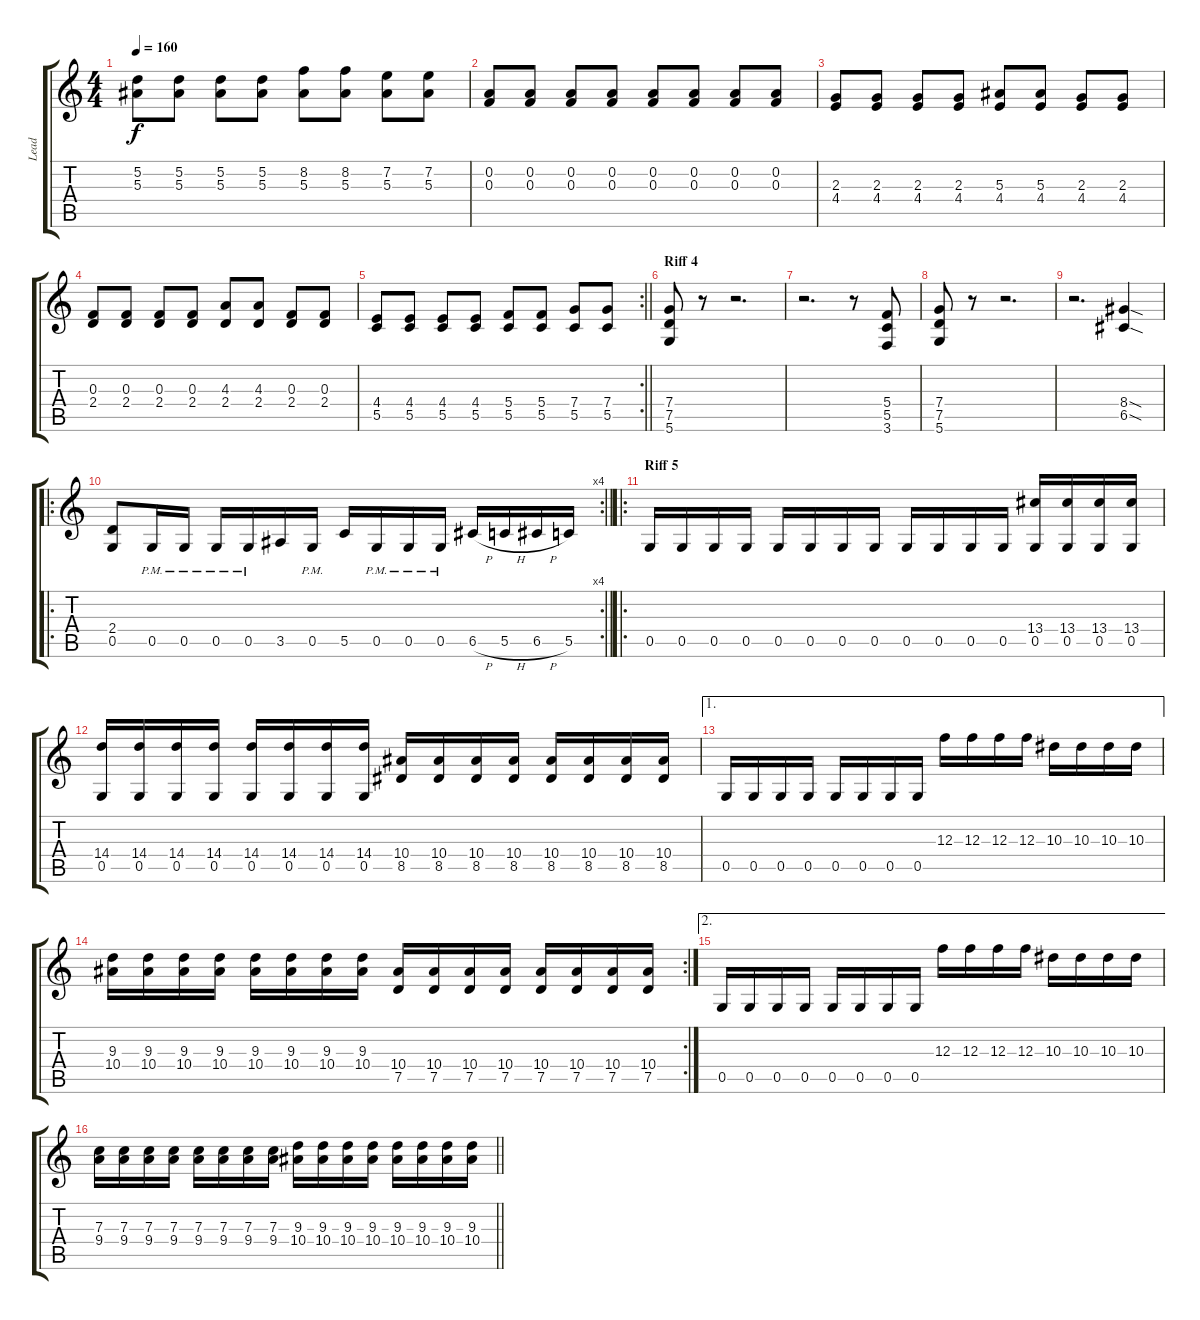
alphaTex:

\track ("Lead" "Lead") {instrument distortionguitar}
\staff {score tabs}
\tuning (D4 A3 F3 C3 G2 D2) {hide}
\ts (4 4)
\tempo 160
\clef g2
\ks c
(5.2 5.3).8{dy f} (5.2 5.3).8 (5.2 5.3).8 (5.2 5.3).8 (8.2 5.3).8 (8.2 5.3).8 (7.2 5.3).8 (7.2 5.3).8 |
(0.2 0.3).8 (0.2 0.3).8 (0.2 0.3).8 (0.2 0.3).8 (0.2 0.3).8 (0.2 0.3).8 (0.2 0.3).8 (0.2 0.3).8 |
(2.3 4.4).8 (2.3 4.4).8 (2.3 4.4).8 (2.3 4.4).8 (5.3 4.4).8 (5.3 4.4).8 (2.3 4.4).8 (2.3 4.4).8 |
(0.3 2.4).8 (0.3 2.4).8 (0.3 2.4).8 (0.3 2.4).8 (4.3 2.4).8 (4.3 2.4).8 (0.3 2.4).8 (0.3 2.4).8 |
\rc 2
\barLineRight lightlight
(4.4 5.5).8 (4.4 5.5).8 (4.4 5.5).8 (4.4 5.5).8 (5.4 5.5).8 (5.4 5.5).8 (7.4 5.5).8 (7.4 5.5).8 |
\section ("" "Riff 4")
(7.4 7.5 5.6).8 r.8 r.2{d} |
r.2{d} r.8 (5.4 5.5 3.6).8 |
(7.4 7.5 5.6).8 r.8 r.2{d} |
r.2{d} (8.4{sod} 6.5{sod}).4 |
\ro
\rc 4
\barLineRight lightlight
(2.4 0.5).8 0.5{pm}.16 0.5{pm}.16 0.5{pm}.16 0.5{pm}.16 3.5.16 0.5{pm}.16 5.5.16 0.5{pm}.16 0.5{pm}.16 0.5{pm}.16 6.5{h}.16 5.5{h}.16 6.5{h}.16 5.5.16 |
\ro
\section ("" "Riff 5")
0.5.16 0.5.16 0.5.16 0.5.16 0.5.16 0.5.16 0.5.16 0.5.16 0.5.16 0.5.16 0.5.16 0.5.16 (13.4 0.5).16 (13.4 0.5).16 (13.4 0.5).16 (13.4 0.5).16 |
(14.4 0.5).16 (14.4 0.5).16 (14.4 0.5).16 (14.4 0.5).16 (14.4 0.5).16 (14.4 0.5).16 (14.4 0.5).16 (14.4 0.5).16 (10.4 8.5).16 (10.4 8.5).16 (10.4 8.5).16 (10.4 8.5).16 (10.4 8.5).16 (10.4 8.5).16 (10.4 8.5).16 (10.4 8.5).16 |
\ae 1
0.5.16 0.5.16 0.5.16 0.5.16 0.5.16 0.5.16 0.5.16 0.5.16 12.3.16 12.3.16 12.3.16 12.3.16 10.3.16 10.3.16 10.3.16 10.3.16 |
\rc 2
(9.3 10.4).16 (9.3 10.4).16 (9.3 10.4).16 (9.3 10.4).16 (9.3 10.4).16 (9.3 10.4).16 (9.3 10.4).16 (9.3 10.4).16 (10.4 7.5).16 (10.4 7.5).16 (10.4 7.5).16 (10.4 7.5).16 (10.4 7.5).16 (10.4 7.5).16 (10.4 7.5).16 (10.4 7.5).16 |
\ae 2
0.5.16 0.5.16 0.5.16 0.5.16 0.5.16 0.5.16 0.5.16 0.5.16 12.3.16 12.3.16 12.3.16 12.3.16 10.3.16 10.3.16 10.3.16 10.3.16 |
\barLineRight lightlight
(7.3 9.4).16 (7.3 9.4).16 (7.3 9.4).16 (7.3 9.4).16 (7.3 9.4).16 (7.3 9.4).16 (7.3 9.4).16 (7.3 9.4).16 (9.3 10.4).16 (9.3 10.4).16 (9.3 10.4).16 (9.3 10.4).16 (9.3 10.4).16 (9.3 10.4).16 (9.3 10.4).16 (9.3 10.4).16
